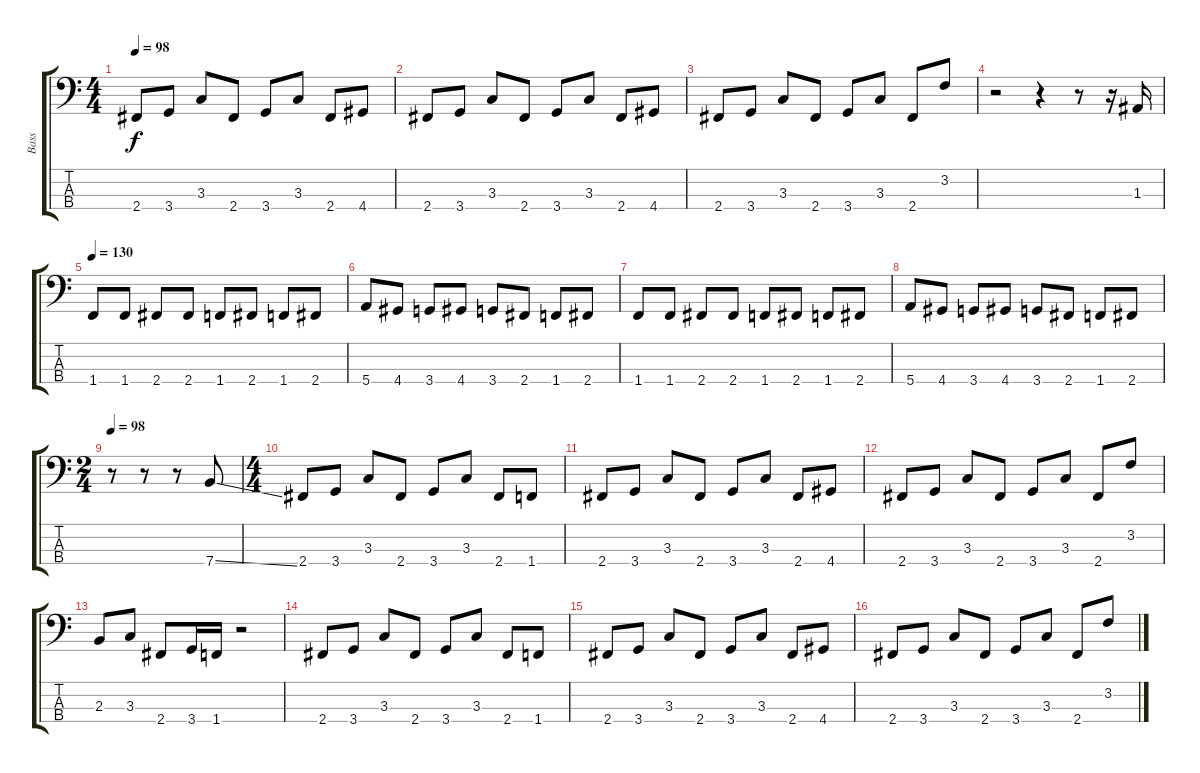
\track ("Bass" "Bass") {instrument electricbassfinger}
\staff {score tabs}
\tuning (G2 D2 A1 E1) {hide}
\ts (4 4)
\tempo 98
\clef f4
\ks c
2.4.8{dy f} 3.4.8 3.3.8 2.4.8 3.4.8 3.3.8 2.4.8 4.4.8 |
2.4.8 3.4.8 3.3.8 2.4.8 3.4.8 3.3.8 2.4.8 4.4.8 |
2.4.8 3.4.8 3.3.8 2.4.8 3.4.8 3.3.8 2.4.8 3.2.8 |
r.2 r.4 r.8 r.16 1.3.16 |
\tempo 130
1.4.8 1.4.8 2.4.8 2.4.8 1.4.8 2.4.8 1.4.8 2.4.8 |
5.4.8 4.4.8 3.4.8 4.4.8 3.4.8 2.4.8 1.4.8 2.4.8 |
1.4.8 1.4.8 2.4.8 2.4.8 1.4.8 2.4.8 1.4.8 2.4.8 |
5.4.8 4.4.8 3.4.8 4.4.8 3.4.8 2.4.8 1.4.8 2.4.8 |
\ts (2 4)
\tempo 98
r.8 r.8 r.8 7.4{ss}.8 |
\ts (4 4)
2.4.8 3.4.8 3.3.8 2.4.8 3.4.8 3.3.8 2.4.8 1.4.8 |
2.4.8 3.4.8 3.3.8 2.4.8 3.4.8 3.3.8 2.4.8 4.4.8 |
2.4.8 3.4.8 3.3.8 2.4.8 3.4.8 3.3.8 2.4.8 3.2.8 |
2.3.8 3.3.8 2.4.8 3.4.16 1.4.16 r.2 |
2.4.8 3.4.8 3.3.8 2.4.8 3.4.8 3.3.8 2.4.8 1.4.8 |
2.4.8 3.4.8 3.3.8 2.4.8 3.4.8 3.3.8 2.4.8 4.4.8 |
2.4.8 3.4.8 3.3.8 2.4.8 3.4.8 3.3.8 2.4.8 3.2.8
